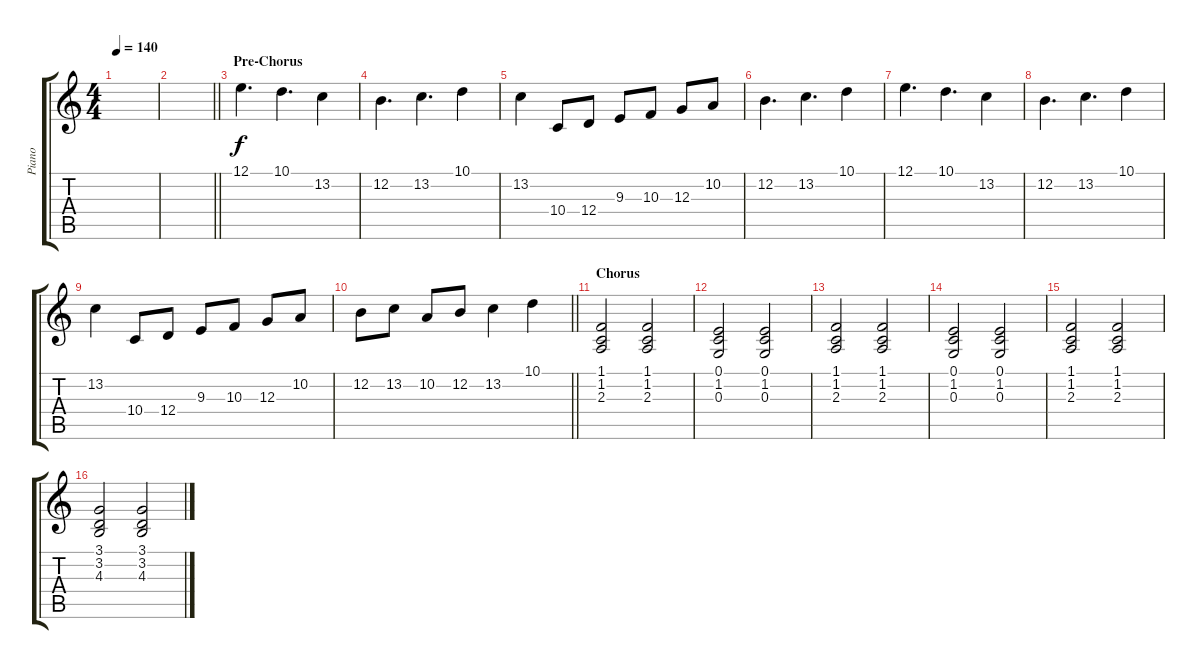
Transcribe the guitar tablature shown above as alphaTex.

\track ("Piano" "Piano") {instrument acousticgrandpiano}
\staff {score tabs}
\tuning (E4 B3 G3 D3 A2 E2) {hide}
\ts (4 4)
\tempo 140
\clef g2
\ks c
|
\barLineRight lightlight
|
\section ("" "Pre-Chorus")
12.1.4{d} 10.1.4{d} 13.2.4 |
12.2.4{d} 13.2.4{d} 10.1.4 |
13.2.4 10.4.8 12.4.8 9.3.8 10.3.8 12.3.8 10.2.8 |
12.2.4{d} 13.2.4{d} 10.1.4 |
12.1.4{d} 10.1.4{d} 13.2.4 |
12.2.4{d} 13.2.4{d} 10.1.4 |
13.2.4 10.4.8 12.4.8 9.3.8 10.3.8 12.3.8 10.2.8 |
\barLineRight lightlight
12.2.8 13.2.8 10.2.8 12.2.8 13.2.4 10.1.4 |
\section ("" "Chorus")
(1.1 1.2 2.3).2 (1.1 1.2 2.3).2 |
(0.1 1.2 0.3).2 (0.1 1.2 0.3).2 |
(1.1 1.2 2.3).2 (1.1 1.2 2.3).2 |
(0.1 1.2 0.3).2 (0.1 1.2 0.3).2 |
(1.1 1.2 2.3).2 (1.1 1.2 2.3).2 |
(3.1 3.2 4.3).2 (3.1 3.2 4.3).2
